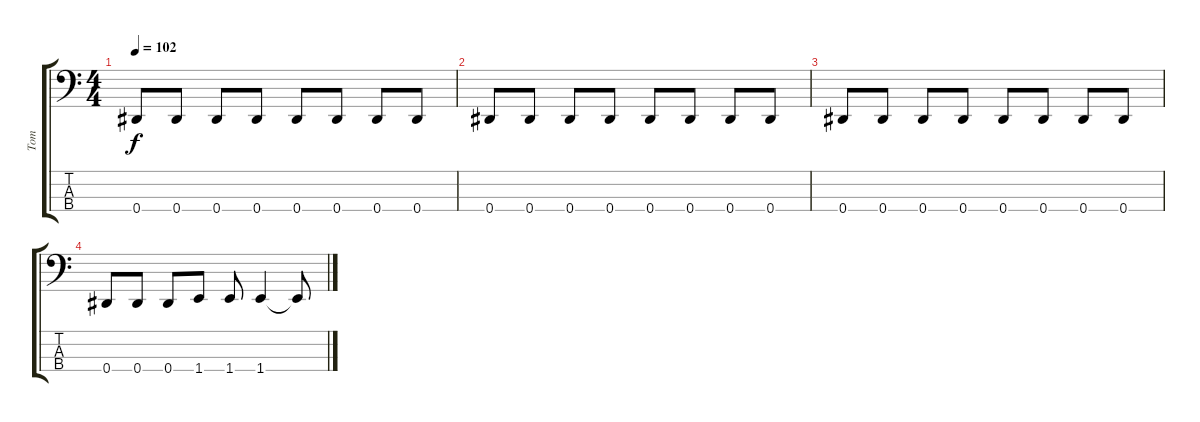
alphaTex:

\track ("Tom" "Tom") {instrument electricbasspick}
\staff {score tabs}
\tuning (Gb2 Db2 Ab1 Eb1) {hide}
\ts (4 4)
\tempo 102
\clef f4
\ks c
0.4.8{dy f} 0.4.8 0.4.8 0.4.8 0.4.8 0.4.8 0.4.8 0.4.8 |
0.4.8 0.4.8 0.4.8 0.4.8 0.4.8 0.4.8 0.4.8 0.4.8 |
0.4.8 0.4.8 0.4.8 0.4.8 0.4.8 0.4.8 0.4.8 0.4.8 |
0.4.8 0.4.8 0.4.8 1.4.8 1.4.8 1.4.4 1.4{t}.8
